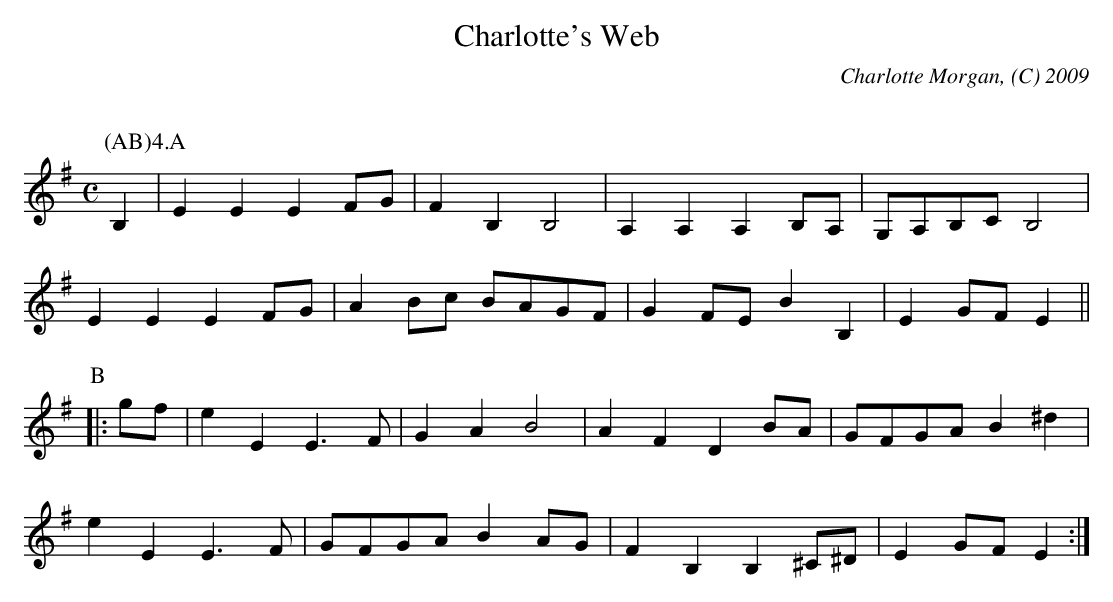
X:1
T:Charlotte's Web
C:Charlotte Morgan, (C) 2009
Q:132
M:C
L:1/8
K:E minor
P:(AB)4.A
V:1                           %%
P:A
B,2 | E2 E2 E2 FG | F2 B,2 B,4 | A,2 A,2 A,2 B,A, | G,A,B,C B,4 |
E2 E2 E2 FG | A2 Bc BAGF | G2 FE B2 B,2 | E2 GF E2 ||
P:B
|: gf | e2 E2 E2>F2 | G2 A2 B4 | A2 F2 D2 BA | GFGA B2 ^d2 |
e2 E2 E2>F2 | GFGA B2 AG | F2 B,2 B,2 ^C^D | E2 GF E2 :|
